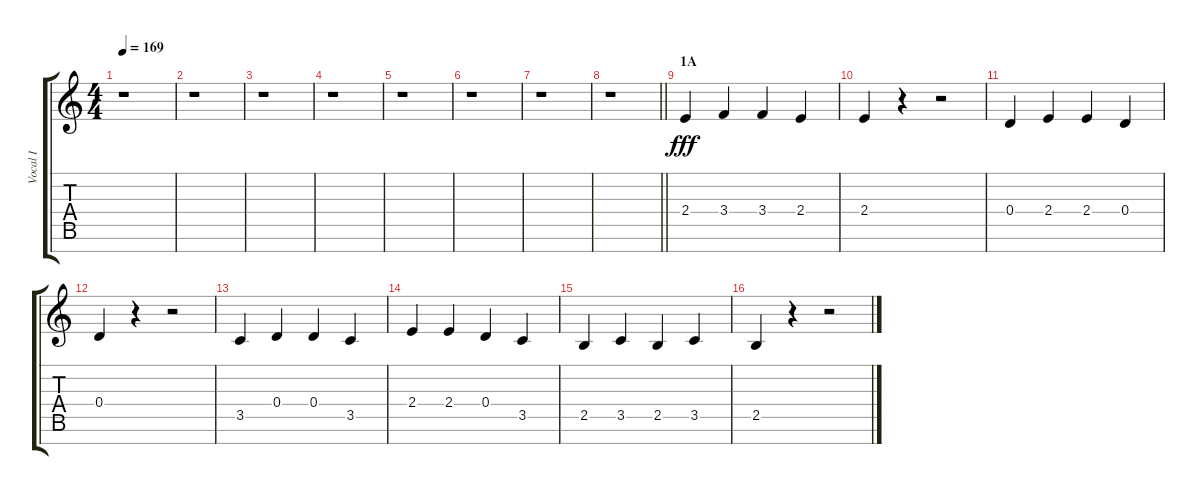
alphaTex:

\track ("Vocal I" "Vocal I") {instrument voiceoohs}
\staff {score tabs}
\tuning (E5 B4 G4 D4 A3 E3 B2) {hide}
\ts (4 4)
\tempo 169
\clef g2
\ks c
r.1{dy fff} |
r.1 |
r.1 |
r.1 |
r.1 |
r.1 |
r.1 |
\barLineRight lightlight
r.1 |
\section ("" "1A")
2.4.4 3.4.4 3.4.4 2.4.4 |
2.4.4 r.4 r.2 |
0.4.4 2.4.4 2.4.4 0.4.4 |
0.4.4 r.4 r.2 |
3.5.4 0.4.4 0.4.4 3.5.4 |
2.4.4 2.4.4 0.4.4 3.5.4 |
2.5.4 3.5.4 2.5.4 3.5.4 |
2.5.4 r.4 r.2
